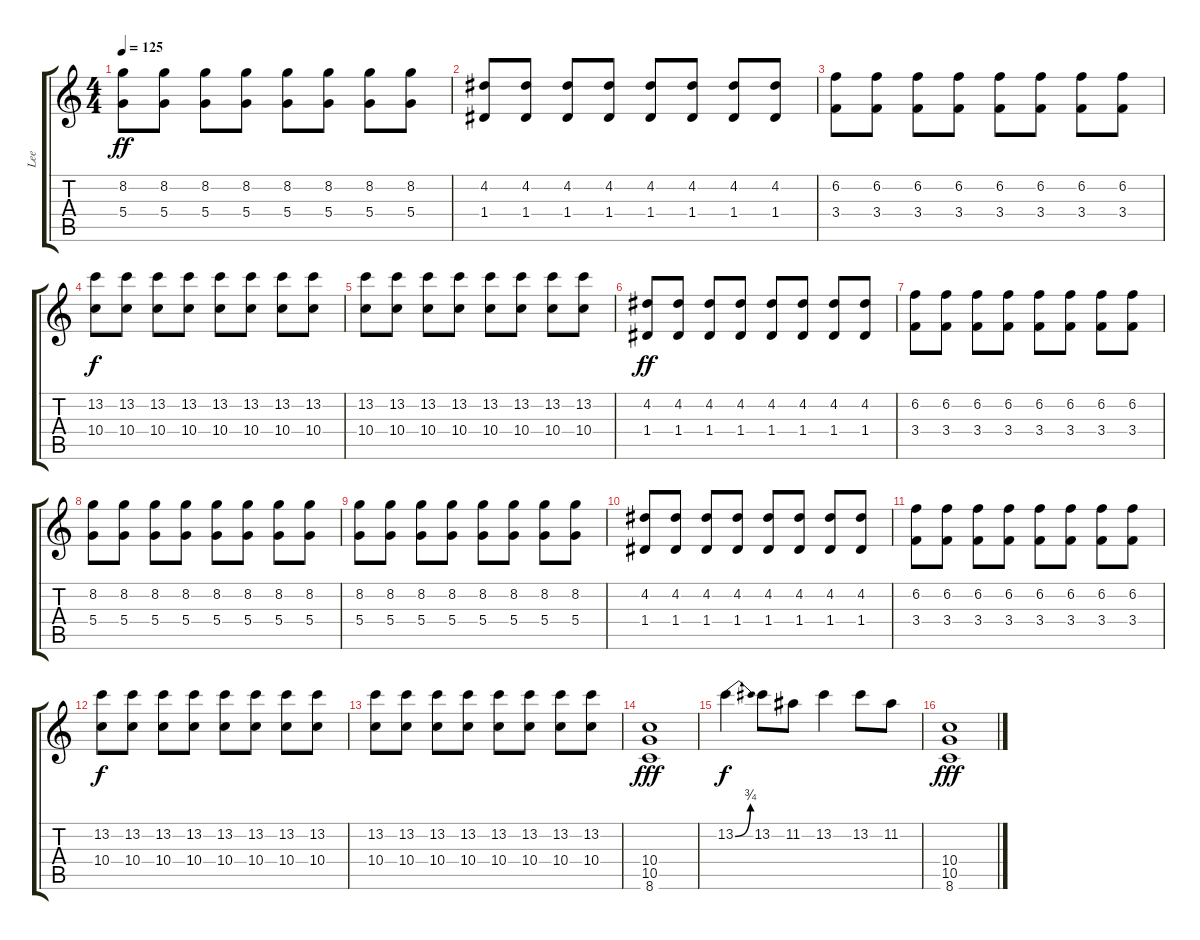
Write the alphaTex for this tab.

\track ("Lee" "Lee") {instrument electricguitarjazz}
\staff {score tabs}
\tuning (E4 B3 G3 D3 A2 E2) {hide}
\ts (4 4)
\tempo 125
\clef g2
\ks c
(8.2 5.4).8{dy ff} (8.2 5.4).8 (8.2 5.4).8 (8.2 5.4).8 (8.2 5.4).8 (8.2 5.4).8 (8.2 5.4).8 (8.2 5.4).8 |
(4.2 1.4).8 (4.2 1.4).8 (4.2 1.4).8 (4.2 1.4).8 (4.2 1.4).8 (4.2 1.4).8 (4.2 1.4).8 (4.2 1.4).8 |
(6.2 3.4).8 (6.2 3.4).8 (6.2 3.4).8 (6.2 3.4).8 (6.2 3.4).8 (6.2 3.4).8 (6.2 3.4).8 (6.2 3.4).8 |
(13.2 10.4).8{dy f} (13.2 10.4).8 (13.2 10.4).8 (13.2 10.4).8 (13.2 10.4).8 (13.2 10.4).8 (13.2 10.4).8 (13.2 10.4).8 |
(13.2 10.4).8 (13.2 10.4).8 (13.2 10.4).8 (13.2 10.4).8 (13.2 10.4).8 (13.2 10.4).8 (13.2 10.4).8 (13.2 10.4).8 |
(4.2 1.4).8{dy ff} (4.2 1.4).8 (4.2 1.4).8 (4.2 1.4).8 (4.2 1.4).8 (4.2 1.4).8 (4.2 1.4).8 (4.2 1.4).8 |
(6.2 3.4).8 (6.2 3.4).8 (6.2 3.4).8 (6.2 3.4).8 (6.2 3.4).8 (6.2 3.4).8 (6.2 3.4).8 (6.2 3.4).8 |
(8.2 5.4).8 (8.2 5.4).8 (8.2 5.4).8 (8.2 5.4).8 (8.2 5.4).8 (8.2 5.4).8 (8.2 5.4).8 (8.2 5.4).8 |
(8.2 5.4).8 (8.2 5.4).8 (8.2 5.4).8 (8.2 5.4).8 (8.2 5.4).8 (8.2 5.4).8 (8.2 5.4).8 (8.2 5.4).8 |
(4.2 1.4).8 (4.2 1.4).8 (4.2 1.4).8 (4.2 1.4).8 (4.2 1.4).8 (4.2 1.4).8 (4.2 1.4).8 (4.2 1.4).8 |
(6.2 3.4).8 (6.2 3.4).8 (6.2 3.4).8 (6.2 3.4).8 (6.2 3.4).8 (6.2 3.4).8 (6.2 3.4).8 (6.2 3.4).8 |
(13.2 10.4).8{dy f} (13.2 10.4).8 (13.2 10.4).8 (13.2 10.4).8 (13.2 10.4).8 (13.2 10.4).8 (13.2 10.4).8 (13.2 10.4).8 |
(13.2 10.4).8 (13.2 10.4).8 (13.2 10.4).8 (13.2 10.4).8 (13.2 10.4).8 (13.2 10.4).8 (13.2 10.4).8 (13.2 10.4).8 |
(10.4 10.5 8.6).1{dy fff} |
13.2{be (bend 0 0 60 3)}.4{dy f} 13.2.8 11.2.8 13.2.4 13.2.8 11.2.8 |
(10.4 10.5 8.6).1{dy fff}
